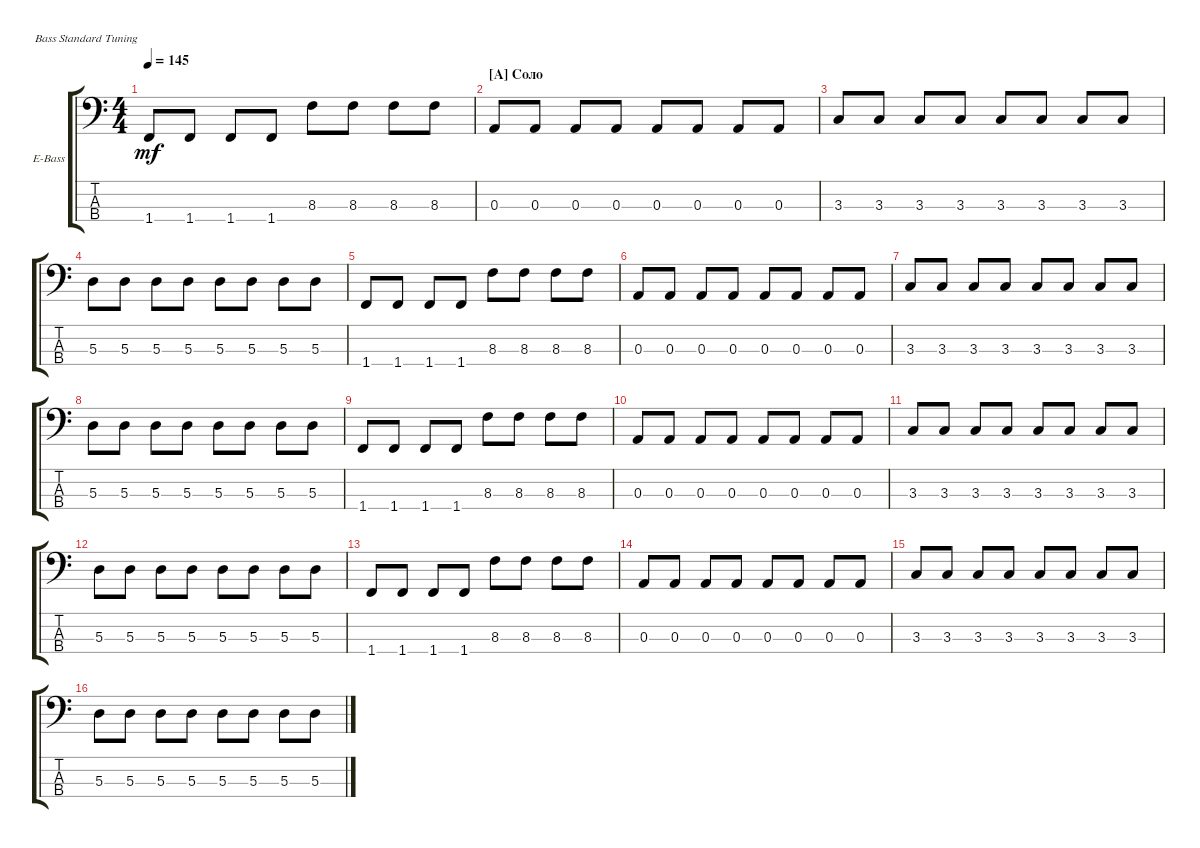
\defaultSystemsLayout 4
\bracketExtendMode groupsimilarinstruments
\firstSystemTrackNameOrientation horizontal
\otherSystemsTrackNameOrientation horizontal
\track ("Electric Bass" "E-Bass") {instrument electricbassfinger}
\staff {score tabs}
\tuning (G2 D2 A1 E1)
\ts (4 4)
\tempo 145
\clef f4
\ks c
1.4.8{dy mf} 1.4.8 1.4.8 1.4.8 8.3.8 8.3.8 8.3.8 8.3.8 |
\section ("A" "Соло")
0.3.8 0.3.8 0.3.8 0.3.8 0.3.8 0.3.8 0.3.8 0.3.8 |
3.3.8 3.3.8 3.3.8 3.3.8 3.3.8 3.3.8 3.3.8 3.3.8 |
5.3.8 5.3.8 5.3.8 5.3.8 5.3.8 5.3.8 5.3.8 5.3.8 |
1.4.8 1.4.8 1.4.8 1.4.8 8.3.8 8.3.8 8.3.8 8.3.8 |
0.3.8 0.3.8 0.3.8 0.3.8 0.3.8 0.3.8 0.3.8 0.3.8 |
3.3.8 3.3.8 3.3.8 3.3.8 3.3.8 3.3.8 3.3.8 3.3.8 |
5.3.8 5.3.8 5.3.8 5.3.8 5.3.8 5.3.8 5.3.8 5.3.8 |
1.4.8 1.4.8 1.4.8 1.4.8 8.3.8 8.3.8 8.3.8 8.3.8 |
0.3.8 0.3.8 0.3.8 0.3.8 0.3.8 0.3.8 0.3.8 0.3.8 |
3.3.8 3.3.8 3.3.8 3.3.8 3.3.8 3.3.8 3.3.8 3.3.8 |
5.3.8 5.3.8 5.3.8 5.3.8 5.3.8 5.3.8 5.3.8 5.3.8 |
1.4.8 1.4.8 1.4.8 1.4.8 8.3.8 8.3.8 8.3.8 8.3.8 |
0.3.8 0.3.8 0.3.8 0.3.8 0.3.8 0.3.8 0.3.8 0.3.8 |
3.3.8 3.3.8 3.3.8 3.3.8 3.3.8 3.3.8 3.3.8 3.3.8 |
5.3.8 5.3.8 5.3.8 5.3.8 5.3.8 5.3.8 5.3.8 5.3.8
